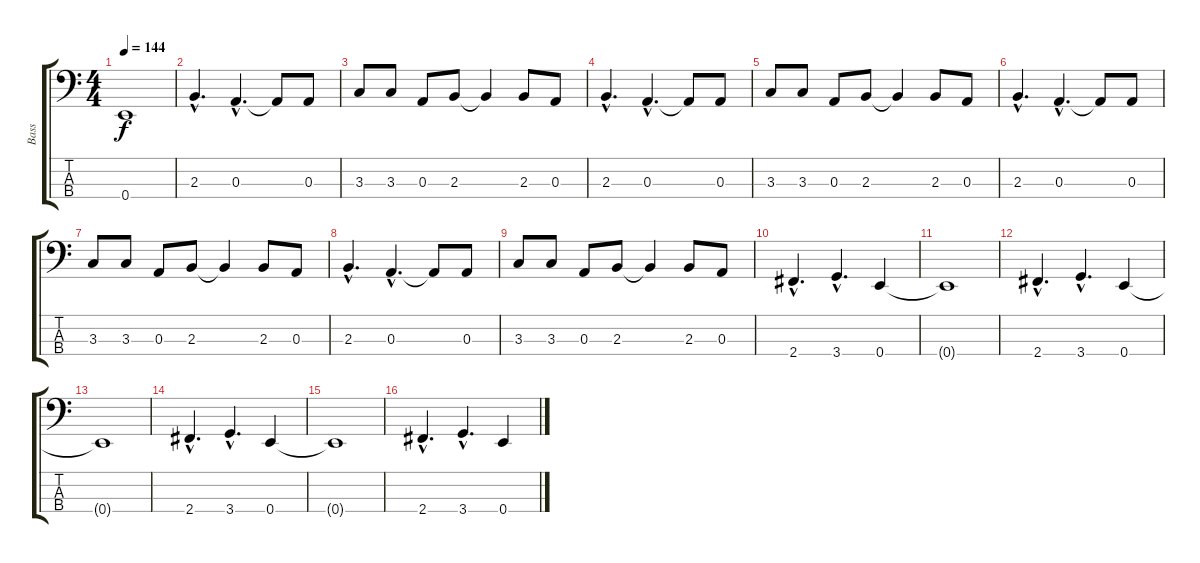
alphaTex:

\track ("Bass" "Bass") {instrument electricbassfinger}
\staff {score tabs}
\tuning (G2 D2 A1 E1) {hide}
\ts (4 4)
\tempo 144
\clef f4
\ks c
0.4{t}.1{dy f} |
2.3{hac}.4{d} 0.3{hac}.4{d} 0.3{t}.8 0.3.8 |
3.3.8 3.3.8 0.3.8 2.3.8 2.3{t}.4 2.3.8 0.3.8 |
2.3{hac}.4{d} 0.3{hac}.4{d} 0.3{t}.8 0.3.8 |
3.3.8 3.3.8 0.3.8 2.3.8 2.3{t}.4 2.3.8 0.3.8 |
2.3{hac}.4{d} 0.3{hac}.4{d} 0.3{t}.8 0.3.8 |
3.3.8 3.3.8 0.3.8 2.3.8 2.3{t}.4 2.3.8 0.3.8 |
2.3{hac}.4{d} 0.3{hac}.4{d} 0.3{t}.8 0.3.8 |
3.3.8 3.3.8 0.3.8 2.3.8 2.3{t}.4 2.3.8 0.3.8 |
2.4{hac}.4{d} 3.4{hac}.4{d} 0.4.4 |
0.4{t}.1 |
2.4{hac}.4{d} 3.4{hac}.4{d} 0.4.4 |
0.4{t}.1 |
2.4{hac}.4{d} 3.4{hac}.4{d} 0.4.4 |
0.4{t}.1 |
2.4{hac}.4{d} 3.4{hac}.4{d} 0.4.4
